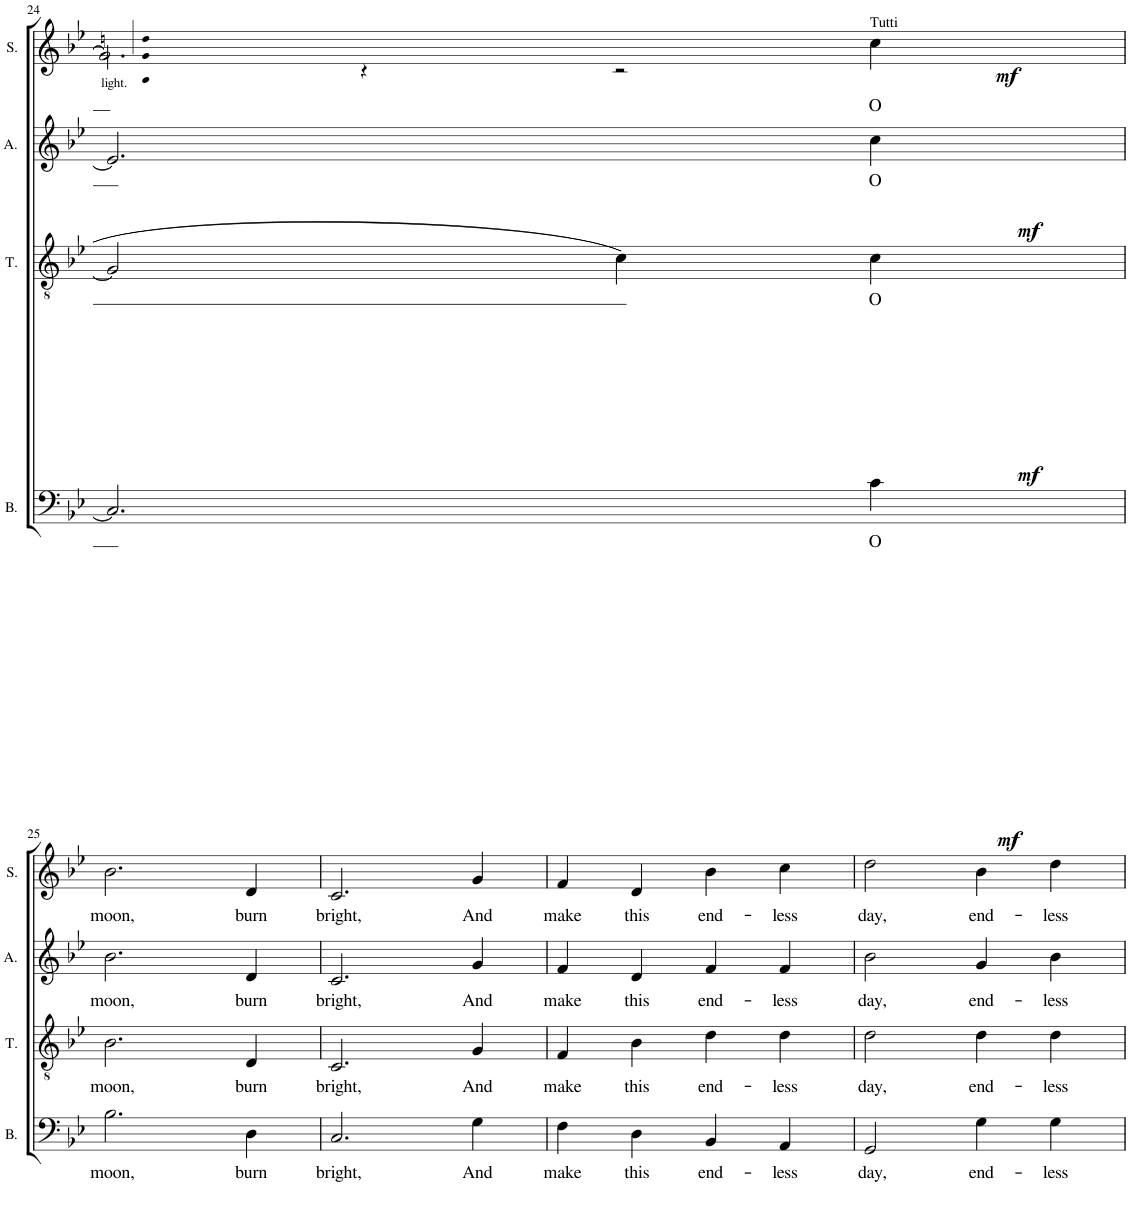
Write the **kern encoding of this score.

**kern	**text	**dynam	**kern	**text	**dynam	**kern	**text	**dynam	**kern	**text	**dynam
*part4	*part4	*part4	*part3	*part3	*part3	*part2	*part2	*part2	*part1	*part1	*part1
*staff4	*staff4	*staff4	*staff3	*staff3	*staff3	*staff2	*staff2	*staff2	*staff1	*staff1	*staff1
*I"Bass	*	*	*I"Tenor	*	*	*I"Alto	*	*	*I"Soprano	*	*
*I'B.	*	*	*I'T.	*	*	*I'A.	*	*	*I'S.	*	*
!!LO:PB:g=z
*clefF4	*	*	*clefGv2	*	*	*clefG2	*	*	*clefG2	*	*
*k[b-e-]	*	*	*k[b-e-]	*	*	*k[b-e-]	*	*	*k[b-e-]	*	*
*M4/4	*	*	*M4/4	*	*	*M4/4	*	*	*M4/4	*	*
*met(c)	*	*	*met(c)	*	*	*met(c)	*	*	*met(c)	*	*
=24	=24	=24	=24	=24	=24	=24	=24	=24	=24	=24	=24
*	*	*	*	*	*	*	*	*	*^	*	*
!	!	!	!	!	!	!	!	!	!	!	!LO:LY:b	!
2.C/]	.	.	2G/]	.	.	2.e/]	.	.	2.cc\]	4g!/ 4cc!/ 4een!/	light.	.
.	.	.	.	.	.	.	.	.	.	4r	.	.
.	.	.	4c\	.	.	.	.	.	.	2r	.	.
!	!	!	!	!	!	!	!	!	!LO:TX:a:t=Tutti	!	!	!
!	!LO:LY:b	!LO:DY:b	!	!LO:LY:b	!LO:DY:b	!	!LO:LY:b	!LO:DY:b	!	!	!LO:LY:b	!LO:DY:b
4c\	O	mf	4c\	O	mf	4cc\	O	mf	4cc\	.	O	mf
*	*	*	*	*	*	*	*	*	*v	*v	*	*
!!LO:LB:g=z
=25	=25	=25	=25	=25	=25	=25	=25	=25	=25	=25	=25
!	!LO:LY:b	!	!	!LO:LY:b	!	!	!LO:LY:b	!	!	!LO:LY:b	!
2.B-\	moon,	.	2.B-\	moon,	.	2.b-\	moon,	.	2.b-\	moon,	.
!	!LO:LY:b	!	!	!LO:LY:b	!	!	!LO:LY:b	!	!	!LO:LY:b	!
4D\	burn	.	4D/	burn	.	4d/	burn	.	4d/	burn	.
=26	=26	=26	=26	=26	=26	=26	=26	=26	=26	=26	=26
!	!LO:LY:b	!	!	!LO:LY:b	!	!	!LO:LY:b	!	!	!LO:LY:b	!
2.C/	bright,	.	2.C/	bright,	.	2.c/	bright,	.	2.c/	bright,	.
!	!LO:LY:b	!	!	!LO:LY:b	!	!	!LO:LY:b	!	!	!LO:LY:b	!
4G\	And	.	4G/	And	.	4g/	And	.	4g/	And	.
=27	=27	=27	=27	=27	=27	=27	=27	=27	=27	=27	=27
!	!LO:LY:b	!	!	!LO:LY:b	!	!	!LO:LY:b	!	!	!LO:LY:b	!
4F\	make	.	4F/	make	.	4f/	make	.	4f/	make	.
!	!LO:LY:b	!	!	!LO:LY:b	!	!	!LO:LY:b	!	!	!LO:LY:b	!
4D\	this	.	4B-\	this	.	4d/	this	.	4d/	this	.
!	!LO:LY:b	!	!	!LO:LY:b	!	!	!LO:LY:b	!	!	!LO:LY:b	!
4BB-/	end-	.	4d\	end-	.	4f/	end-	.	4b-\	end-	.
!	!LO:LY:b	!	!	!LO:LY:b	!	!	!LO:LY:b	!	!	!LO:LY:b	!
4AA/	-less	.	4d\	-less	.	4f/	-less	.	4cc\	-less	.
=28	=28	=28	=28	=28	=28	=28	=28	=28	=28	=28	=28
!	!LO:LY:b	!	!	!LO:LY:b	!	!	!LO:LY:b	!	!	!LO:LY:b	!
2GG/	day,	.	2d\	day,	.	2b-\	day,	.	2dd\	day,	.
!	!LO:LY:b	!	!	!LO:LY:b	!	!	!LO:LY:b	!	!	!LO:LY:b	!
4G\	end-	.	4d\	end-	.	4g/	end-	.	4b-\	end-	.
!	!LO:LY:b	!	!	!LO:LY:b	!	!	!LO:LY:b	!	!	!LO:LY:b	!
4G\	-less	.	4d\	-less	.	4b-\	-less	.	4dd\	-less	.
=	=	=	=	=	=	=	=	=	=	=	=
*-	*-	*-	*-	*-	*-	*-	*-	*-	*-	*-	*-
